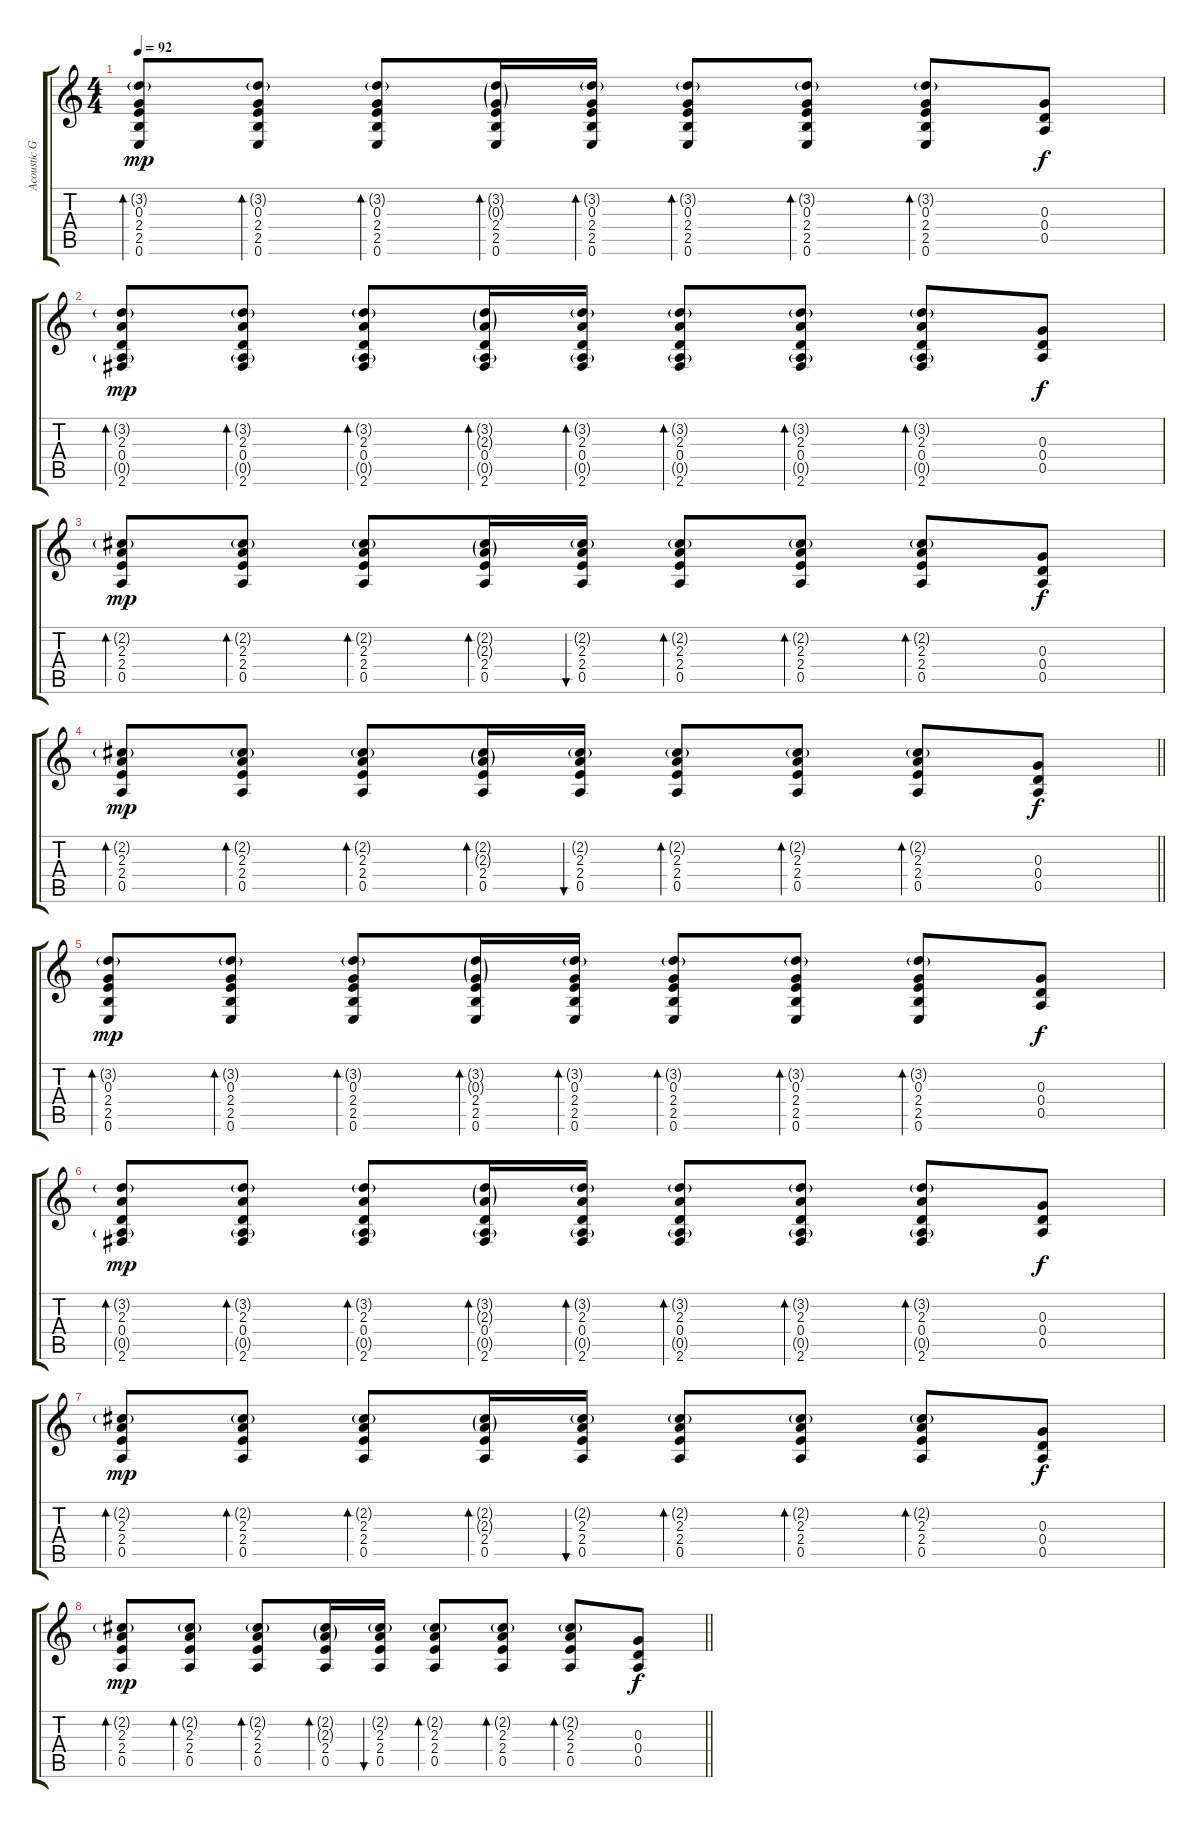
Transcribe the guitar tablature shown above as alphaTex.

\track ("Acoustic Guitar 1" "Acoustic G") {instrument acousticguitarsteel}
\staff {score tabs}
\tuning (E4 B3 G3 D3 A2 E2) {hide}
\ts (4 4)
\tempo 92
\clef g2
\ks c
(3.2{g} 0.3 2.4 2.5 0.6).8{bd 30 dy mp} (3.2{g} 0.3 2.4 2.5 0.6).8{bd 30} (3.2{g} 0.3 2.4 2.5 0.6).8{bd 30} (3.2{g} 0.3{g} 2.4 2.5 0.6).16{bd 30} (3.2{g} 0.3 2.4 2.5 0.6).16{bd 30} (3.2{g} 0.3 2.4 2.5 0.6).8{bd 30} (3.2{g} 0.3 2.4 2.5 0.6).8{bd 30} (3.2{g} 0.3 2.4 2.5 0.6).8{bd 30} (0.3 0.4 0.5).8{dy f} |
(3.2{g} 2.3 0.4 0.5{g} 2.6).8{bd 30 dy mp} (3.2{g} 2.3 0.4 0.5{g} 2.6).8{bd 30} (3.2{g} 2.3 0.4 0.5{g} 2.6).8{bd 30} (3.2{g} 2.3{g} 0.4 0.5{g} 2.6).16{bd 30} (3.2{g} 2.3 0.4 0.5{g} 2.6).16{bd 30} (3.2{g} 2.3 0.4 0.5{g} 2.6).8{bd 30} (3.2{g} 2.3 0.4 0.5{g} 2.6).8{bd 30} (3.2{g} 2.3 0.4 0.5{g} 2.6).8{bd 30} (0.3 0.4 0.5).8{dy f} |
(2.2{g} 2.3 2.4 0.5).8{bd 30 dy mp} (2.2{g} 2.3 2.4 0.5).8{bd 30} (2.2{g} 2.3 2.4 0.5).8{bd 30} (2.2{g} 2.3{g} 2.4 0.5).16{bd 30} (2.2{g} 2.3 2.4 0.5).16{bu 30} (2.2{g} 2.3 2.4 0.5).8{bd 30} (2.2{g} 2.3 2.4 0.5).8{bd 30} (2.2{g} 2.3 2.4 0.5).8{bd 30} (0.3 0.4 0.5).8{dy f} |
\barLineRight lightlight
(2.2{g} 2.3 2.4 0.5).8{bd 30 dy mp} (2.2{g} 2.3 2.4 0.5).8{bd 30} (2.2{g} 2.3 2.4 0.5).8{bd 30} (2.2{g} 2.3{g} 2.4 0.5).16{bd 30} (2.2{g} 2.3 2.4 0.5).16{bu 30} (2.2{g} 2.3 2.4 0.5).8{bd 30} (2.2{g} 2.3 2.4 0.5).8{bd 30} (2.2{g} 2.3 2.4 0.5).8{bd 30} (0.3 0.4 0.5).8{dy f} |
(3.2{g} 0.3 2.4 2.5 0.6).8{bd 30 dy mp} (3.2{g} 0.3 2.4 2.5 0.6).8{bd 30} (3.2{g} 0.3 2.4 2.5 0.6).8{bd 30} (3.2{g} 0.3{g} 2.4 2.5 0.6).16{bd 30} (3.2{g} 0.3 2.4 2.5 0.6).16{bd 30} (3.2{g} 0.3 2.4 2.5 0.6).8{bd 30} (3.2{g} 0.3 2.4 2.5 0.6).8{bd 30} (3.2{g} 0.3 2.4 2.5 0.6).8{bd 30} (0.3 0.4 0.5).8{dy f} |
(3.2{g} 2.3 0.4 0.5{g} 2.6).8{bd 30 dy mp} (3.2{g} 2.3 0.4 0.5{g} 2.6).8{bd 30} (3.2{g} 2.3 0.4 0.5{g} 2.6).8{bd 30} (3.2{g} 2.3{g} 0.4 0.5{g} 2.6).16{bd 30} (3.2{g} 2.3 0.4 0.5{g} 2.6).16{bd 30} (3.2{g} 2.3 0.4 0.5{g} 2.6).8{bd 30} (3.2{g} 2.3 0.4 0.5{g} 2.6).8{bd 30} (3.2{g} 2.3 0.4 0.5{g} 2.6).8{bd 30} (0.3 0.4 0.5).8{dy f} |
(2.2{g} 2.3 2.4 0.5).8{bd 30 dy mp} (2.2{g} 2.3 2.4 0.5).8{bd 30} (2.2{g} 2.3 2.4 0.5).8{bd 30} (2.2{g} 2.3{g} 2.4 0.5).16{bd 30} (2.2{g} 2.3 2.4 0.5).16{bu 30} (2.2{g} 2.3 2.4 0.5).8{bd 30} (2.2{g} 2.3 2.4 0.5).8{bd 30} (2.2{g} 2.3 2.4 0.5).8{bd 30} (0.3 0.4 0.5).8{dy f} |
\barLineRight lightlight
(2.2{g} 2.3 2.4 0.5).8{bd 30 dy mp} (2.2{g} 2.3 2.4 0.5).8{bd 30} (2.2{g} 2.3 2.4 0.5).8{bd 30} (2.2{g} 2.3{g} 2.4 0.5).16{bd 30} (2.2{g} 2.3 2.4 0.5).16{bu 30} (2.2{g} 2.3 2.4 0.5).8{bd 30} (2.2{g} 2.3 2.4 0.5).8{bd 30} (2.2{g} 2.3 2.4 0.5).8{bd 30} (0.3 0.4 0.5).8{dy f}
